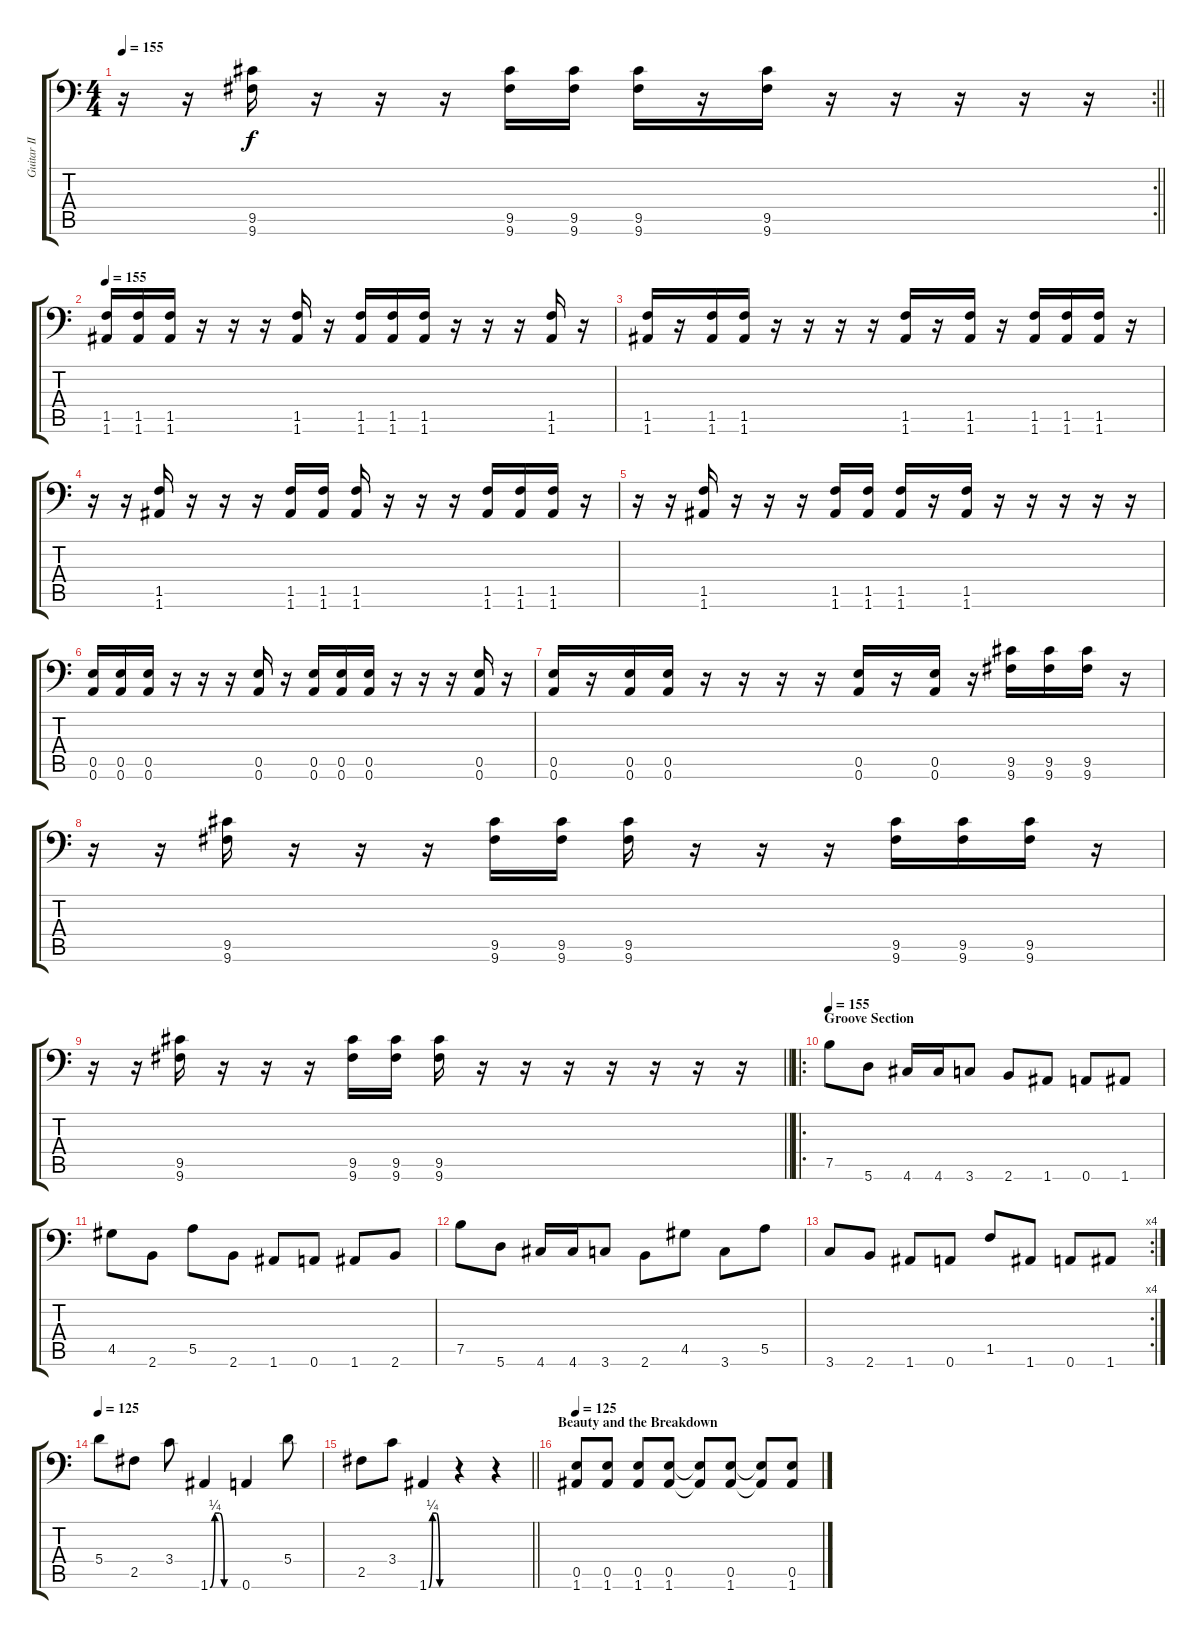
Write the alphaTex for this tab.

\track ("Guitar II" "Guitar II") {instrument overdrivenguitar}
\staff {score tabs}
\tuning (B3 Gb3 D3 A2 E2 A1) {hide}
\rc 2
\ts (4 4)
\tempo 155
\clef f4
\barLineRight lightlight
\ks c
r.16{dy f} r.16 (9.5 9.6).16 r.16 r.16 r.16 (9.5 9.6).16 (9.5 9.6).16 (9.5 9.6).16 r.16 (9.5 9.6).16 r.16 r.16 r.16 r.16 r.16 |
\tempo 155
(1.5 1.6).16 (1.5 1.6).16 (1.5 1.6).16 r.16 r.16 r.16 (1.5 1.6).16 r.16 (1.5 1.6).16 (1.5 1.6).16 (1.5 1.6).16 r.16 r.16 r.16 (1.5 1.6).16 r.16 |
(1.5 1.6).16 r.16 (1.5 1.6).16 (1.5 1.6).16 r.16 r.16 r.16 r.16 (1.5 1.6).16 r.16 (1.5 1.6).16 r.16 (1.5 1.6).16 (1.5 1.6).16 (1.5 1.6).16 r.16 |
r.16 r.16 (1.5 1.6).16 r.16 r.16 r.16 (1.5 1.6).16 (1.5 1.6).16 (1.5 1.6).16 r.16 r.16 r.16 (1.5 1.6).16 (1.5 1.6).16 (1.5 1.6).16 r.16 |
r.16 r.16 (1.5 1.6).16 r.16 r.16 r.16 (1.5 1.6).16 (1.5 1.6).16 (1.5 1.6).16 r.16 (1.5 1.6).16 r.16 r.16 r.16 r.16 r.16 |
(0.5 0.6).16 (0.5 0.6).16 (0.5 0.6).16 r.16 r.16 r.16 (0.5 0.6).16 r.16 (0.5 0.6).16 (0.5 0.6).16 (0.5 0.6).16 r.16 r.16 r.16 (0.5 0.6).16 r.16 |
(0.5 0.6).16 r.16 (0.5 0.6).16 (0.5 0.6).16 r.16 r.16 r.16 r.16 (0.5 0.6).16 r.16 (0.5 0.6).16 r.16 (9.5 9.6).16 (9.5 9.6).16 (9.5 9.6).16 r.16 |
r.16 r.16 (9.5 9.6).16 r.16 r.16 r.16 (9.5 9.6).16 (9.5 9.6).16 (9.5 9.6).16 r.16 r.16 r.16 (9.5 9.6).16 (9.5 9.6).16 (9.5 9.6).16 r.16 |
\barLineRight lightlight
r.16 r.16 (9.5 9.6).16 r.16 r.16 r.16 (9.5 9.6).16 (9.5 9.6).16 (9.5 9.6).16 r.16 r.16 r.16 r.16 r.16 r.16 r.16 |
\ro
\section ("" "Groove Section")
\tempo 155
7.5.8 5.6.8 4.6.16 4.6.16 3.6.8 2.6.8 1.6.8 0.6.8 1.6.8 |
4.5.8 2.6.8 5.5.8 2.6.8 1.6.8 0.6.8 1.6.8 2.6.8 |
7.5.8 5.6.8 4.6.16 4.6.16 3.6.8 2.6.8 4.5.8 3.6.8 5.5.8 |
\rc 4
3.6.8 2.6.8 1.6.8 0.6.8 1.5.8 1.6.8 0.6.8 1.6.8 |
\tempo 125
5.4.8 2.5.8 3.4.8 1.6{be (custom 0 0 10 1 20 1 30 0 60 0)}.4 0.6.4 5.4.8 |
\barLineRight lightlight
2.5.8 3.4.8 1.6{be (custom 0 0 10 1 20 1 30 0 60 0)}.4 r.4 r.4 |
\section ("" "Beauty and the Breakdown")
\tempo 125
(0.5 1.6).8 (0.5 1.6).8 (0.5 1.6).8 (0.5 1.6).8 (0.5{t} 1.6{t}).8 (0.5 1.6).8 (0.5{t} 1.6{t}).8 (0.5 1.6).8
